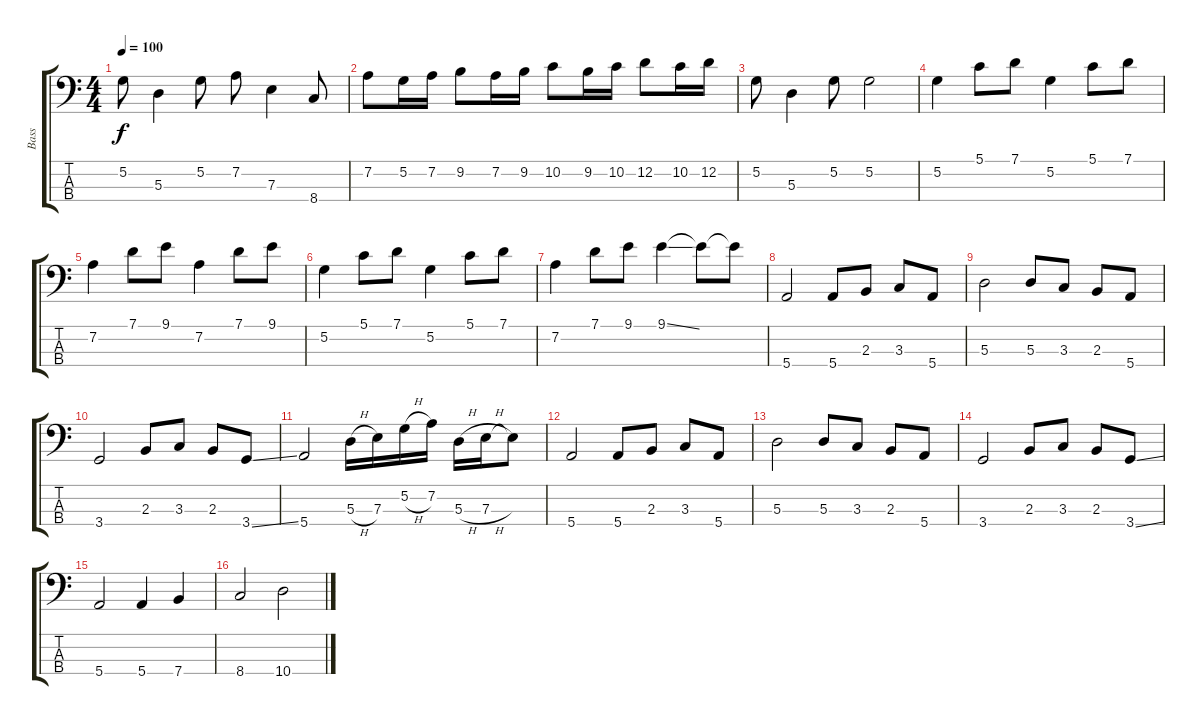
\track ("Bass" "Bass") {instrument electricbassfinger}
\staff {score tabs}
\tuning (G2 D2 A1 E1) {hide}
\ts (4 4)
\tempo 100
\clef f4
\ks c
5.2.8{dy f} 5.3.4 5.2.8 7.2.8 7.3.4 8.4.8 |
7.2.8 5.2.16 7.2.16 9.2.8 7.2.16 9.2.16 10.2.8 9.2.16 10.2.16 12.2.8 10.2.16 12.2.16 |
5.2.8 5.3.4 5.2.8 5.2.2 |
5.2.4 5.1.8 7.1.8 5.2.4 5.1.8 7.1.8 |
7.2.4 7.1.8 9.1.8 7.2.4 7.1.8 9.1.8 |
5.2.4 5.1.8 7.1.8 5.2.4 5.1.8 7.1.8 |
7.2.4 7.1.8 9.1.8 9.1{ss}.4 9.1{t}.8 9.1{t}.8 |
5.4.2 5.4.8 2.3.8 3.3.8 5.4.8 |
5.3.2 5.3.8 3.3.8 2.3.8 5.4.8 |
3.4.2 2.3.8 3.3.8 2.3.8 3.4{ss}.8 |
5.4.2 5.3{h}.16 7.3.16 5.2{h}.16 7.2.16 5.3{h}.16 7.3{h}.16 7.3{t}.8 |
5.4.2 5.4.8 2.3.8 3.3.8 5.4.8 |
5.3.2 5.3.8 3.3.8 2.3.8 5.4.8 |
3.4.2 2.3.8 3.3.8 2.3.8 3.4{ss}.8 |
5.4.2 5.4.4 7.4.4 |
8.4.2 10.4.2
